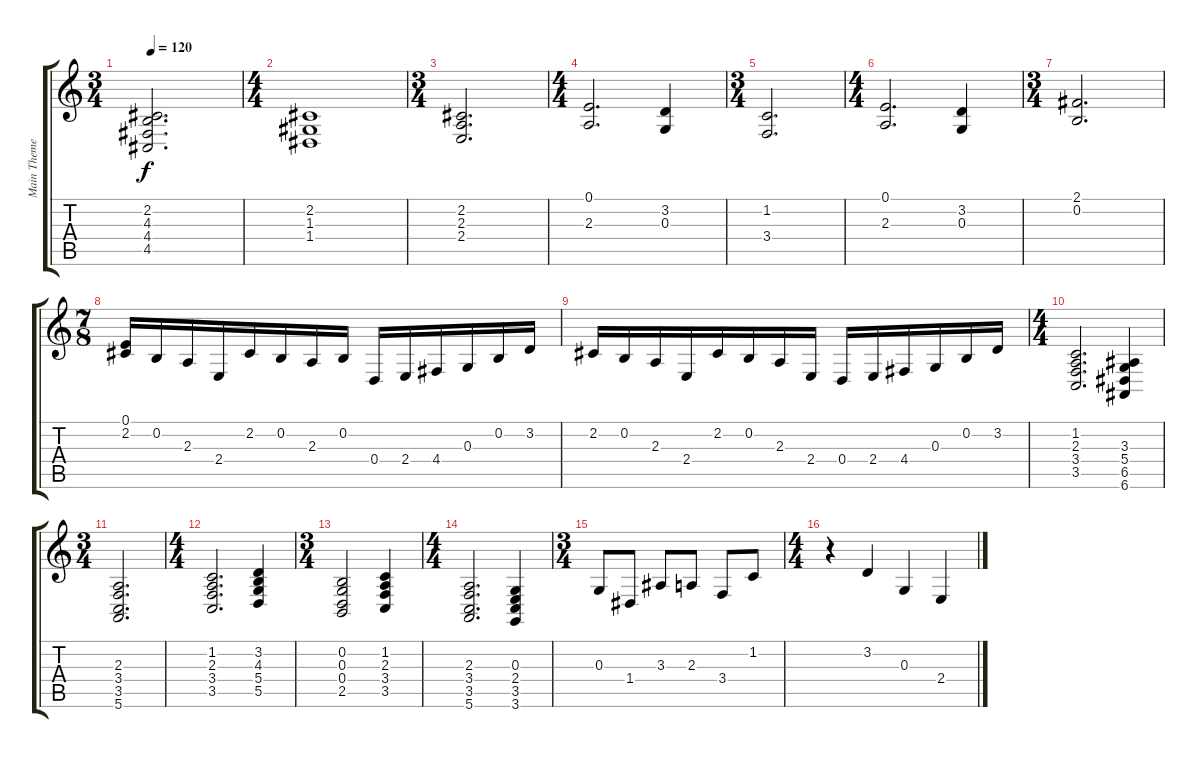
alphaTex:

\track ("Main Theme" "Main Theme") {instrument brightacousticpiano}
\staff {score tabs}
\tuning (E4 B3 G3 D3 A2 E2) {hide}
\ts (3 4)
\tempo 120
\clef g2
\ks c
(2.2 4.3 4.4 4.5).2{d dy f} |
\ts (4 4)
(2.2 1.3 1.4).1 |
\ts (3 4)
(2.2 2.3 2.4).2{d} |
\ts (4 4)
(0.1 2.3).2{d} (3.2 0.3).4 |
\ts (3 4)
(1.2 3.4).2{d} |
\ts (4 4)
(0.1 2.3).2{d} (3.2 0.3).4 |
\ts (3 4)
(2.1 0.2).2{d} |
\ts (7 8)
(0.1 2.2).16 0.2.16 2.3.16 2.4.16 2.2.16 0.2.16 2.3.16 0.2.16 0.4.16 2.4.16 4.4.16 0.3.16 0.2.16 3.2.16 |
2.2.16 0.2.16 2.3.16 2.4.16 2.2.16 0.2.16 2.3.16 2.4.16 0.4.16 2.4.16 4.4.16 0.3.16 0.2.16 3.2.16 |
\ts (4 4)
(1.2 2.3 3.4 3.5).2{d} (3.3 5.4 6.5 6.6).4 |
\ts (3 4)
(2.3 3.4 3.5 5.6).2{d} |
\ts (4 4)
(1.2 2.3 3.4 3.5).2{d} (3.2 4.3 5.4 5.5).4 |
\ts (3 4)
(0.2 0.3 0.4 2.5).2 (1.2 2.3 3.4 3.5).4 |
\ts (4 4)
(2.3 3.4 3.5 5.6).2{d} (0.3 2.4 3.5 3.6).4 |
\ts (3 4)
0.3.8 1.4.8 3.3.8 2.3.8 3.4.8 1.2.8 |
\ts (4 4)
r.4 3.2.4 0.3.4 2.4.4
